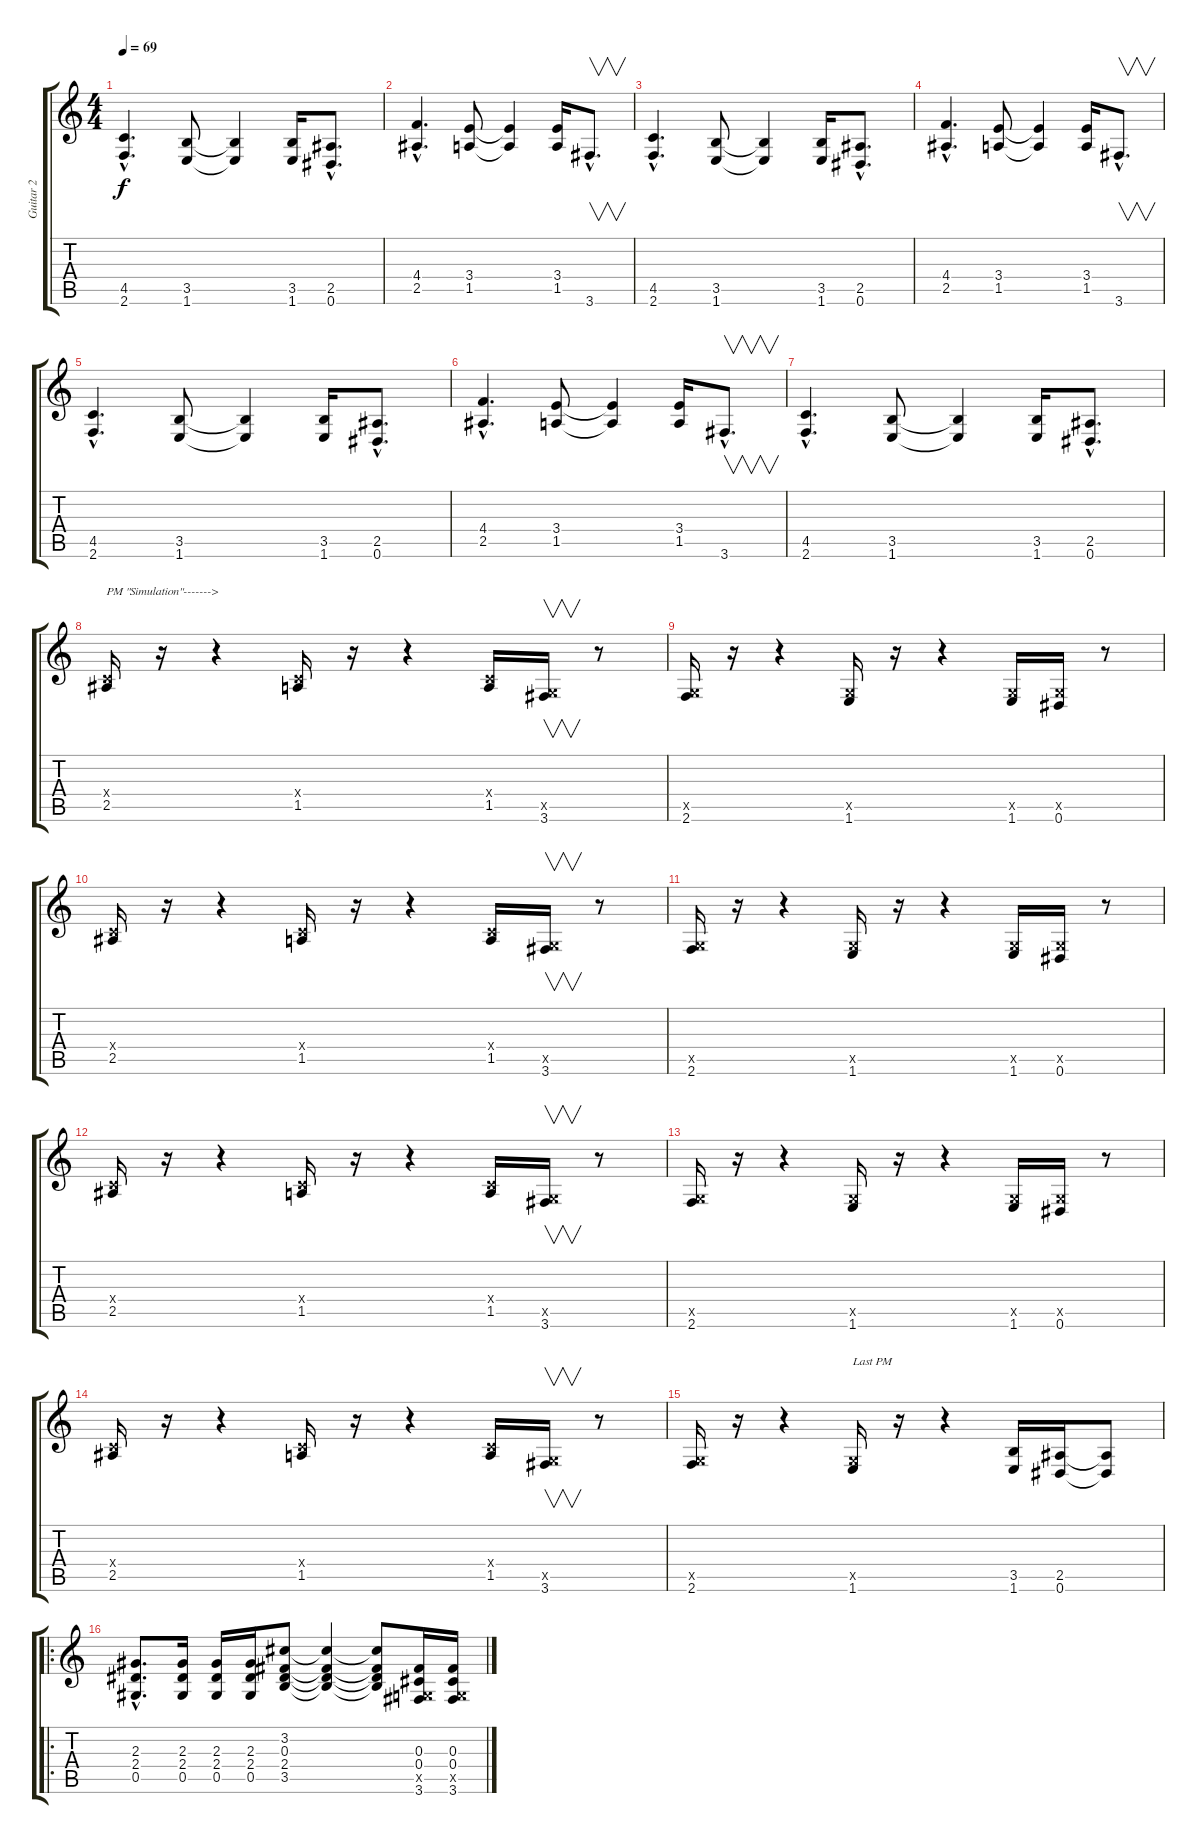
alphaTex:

\track ("Guitar 2" "Guitar 2") {instrument overdrivenguitar}
\staff {score tabs}
\tuning (Eb4 Bb3 Gb3 Db3 Ab2 Eb2) {hide}
\ts (4 4)
\tempo 69
\clef g2
\ks c
(4.5{hac} 2.6{hac}).4{d dy f} (3.5 1.6).8 (3.5{t} 1.6{t}).4 (3.5 1.6).16 (2.5{hac} 0.6{hac}).8{d} |
(4.4{hac} 2.5{hac}).4{d} (3.4 1.5).8 (3.4{t} 1.5{t}).4 (3.4 1.5).16 3.6{hac}.8{v d} |
(4.5{hac} 2.6{hac}).4{d} (3.5 1.6).8 (3.5{t} 1.6{t}).4 (3.5 1.6).16 (2.5{hac} 0.6{hac}).8{d} |
(4.4{hac} 2.5{hac}).4{d} (3.4 1.5).8 (3.4{t} 1.5{t}).4 (3.4 1.5).16 3.6{hac}.8{v d} |
(4.5{hac} 2.6{hac}).4{d} (3.5 1.6).8 (3.5{t} 1.6{t}).4 (3.5 1.6).16 (2.5{hac} 0.6{hac}).8{d} |
(4.4{hac} 2.5{hac}).4{d} (3.4 1.5).8 (3.4{t} 1.5{t}).4 (3.4 1.5).16 3.6{hac}.8{v d} |
(4.5{hac} 2.6{hac}).4{d} (3.5 1.6).8 (3.5{t} 1.6{t}).4 (3.5 1.6).16 (2.5{hac} 0.6{hac}).8{d} |
(-1.4{x} 2.5).16{txt "PM \"Simulation\"------->"} r.16 r.4 (-1.4{x} 1.5).16 r.16 r.4 (-1.4{x} 1.5).16 (-1.5{x} 3.6).16{v} r.8 |
(-1.5{x} 2.6).16 r.16 r.4 (-1.5{x} 1.6).16 r.16 r.4 (-1.5{x} 1.6).16 (-1.5{x} 0.6).16 r.8 |
(-1.4{x} 2.5).16 r.16 r.4 (-1.4{x} 1.5).16 r.16 r.4 (-1.4{x} 1.5).16 (-1.5{x} 3.6).16{v} r.8 |
(-1.5{x} 2.6).16 r.16 r.4 (-1.5{x} 1.6).16 r.16 r.4 (-1.5{x} 1.6).16 (-1.5{x} 0.6).16 r.8 |
(-1.4{x} 2.5).16 r.16 r.4 (-1.4{x} 1.5).16 r.16 r.4 (-1.4{x} 1.5).16 (-1.5{x} 3.6).16{v} r.8 |
(-1.5{x} 2.6).16 r.16 r.4 (-1.5{x} 1.6).16 r.16 r.4 (-1.5{x} 1.6).16 (-1.5{x} 0.6).16 r.8 |
(-1.4{x} 2.5).16 r.16 r.4 (-1.4{x} 1.5).16 r.16 r.4 (-1.4{x} 1.5).16 (-1.5{x} 3.6).16{v} r.8 |
(-1.5{x} 2.6).16 r.16 r.4 (-1.5{x} 1.6).16{txt "Last PM"} r.16 r.4 (3.5 1.6).16 (2.5 0.6).16 (2.5{t} 0.6{t}).8 |
\ro
(2.3{hac} 2.4{hac} 0.5{hac}).8{d} (2.3 2.4 0.5).16 (2.3 2.4 0.5).16 (2.3 2.4 0.5).16 (3.2 0.3 2.4 3.5).8 (3.2{t} 0.3{t} 2.4{t} 3.5{t}).4 (3.2{t} 0.3{t} 2.4{t} 3.5{t}).8 (0.3 0.4 -1.5{x} 3.6).16 (0.3 0.4 -1.5{x} 3.6).16
